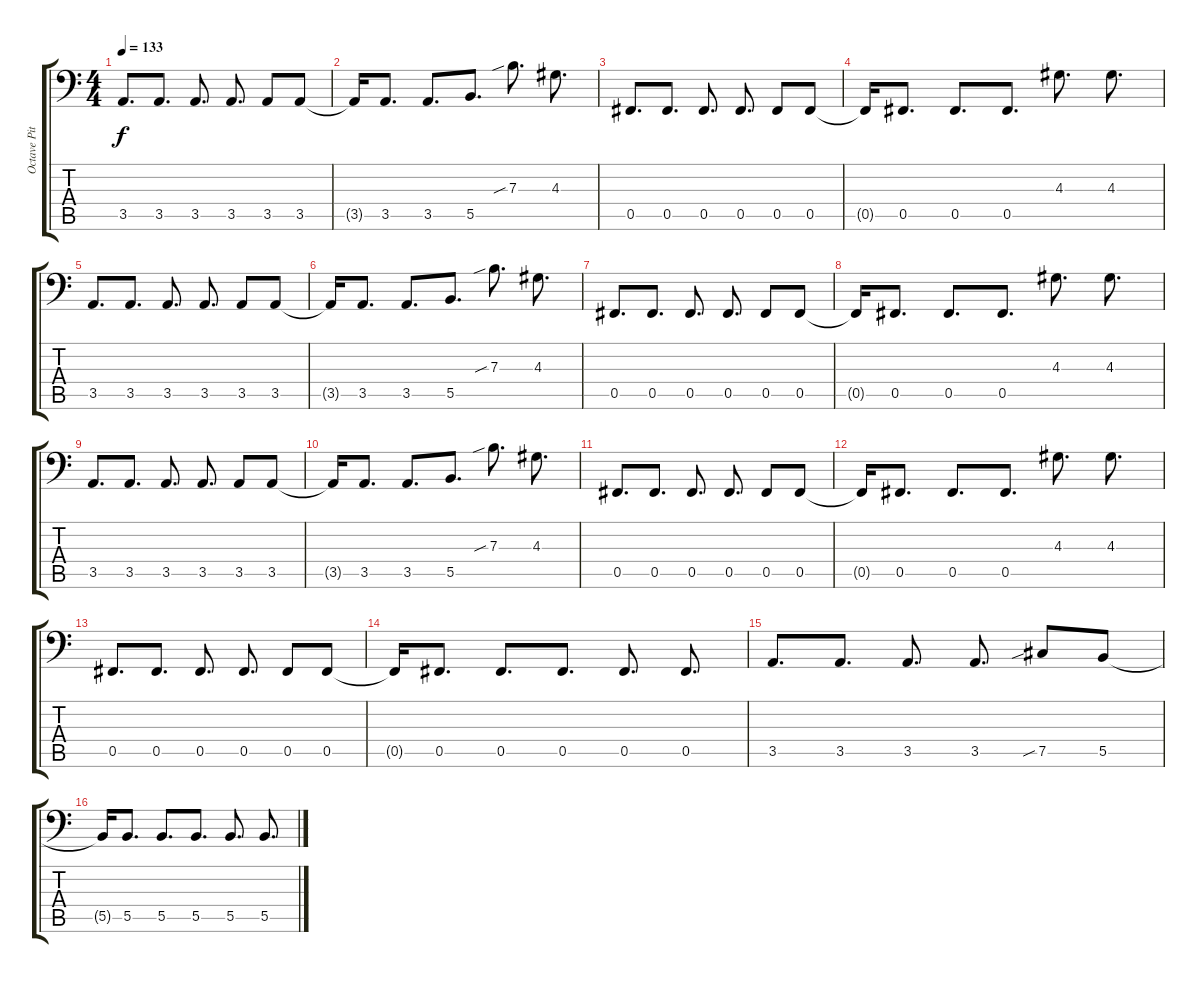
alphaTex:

\track ("Octave Pitch Shift Left" "Octave Pit") {instrument distortionguitar}
\staff {score tabs}
\tuning (Db3 Ab2 E2 B1 Gb1 B0) {hide}
\ts (4 4)
\tempo 133
\clef f4
\ks c
3.5.8{d dy f} 3.5.8{d} 3.5.8{d} 3.5.8{d} 3.5.8 3.5.8 |
3.5{t}.16 3.5.8{d} 3.5.8{d} 5.5.8{d} 7.3{sib}.8{d} 4.3.8{d} |
0.5.8{d} 0.5.8{d} 0.5.8{d} 0.5.8{d} 0.5.8 0.5.8 |
0.5{t}.16 0.5.8{d} 0.5.8{d} 0.5.8{d} 4.3.8{d} 4.3.8{d} |
3.5.8{d} 3.5.8{d} 3.5.8{d} 3.5.8{d} 3.5.8 3.5.8 |
3.5{t}.16 3.5.8{d} 3.5.8{d} 5.5.8{d} 7.3{sib}.8{d} 4.3.8{d} |
0.5.8{d} 0.5.8{d} 0.5.8{d} 0.5.8{d} 0.5.8 0.5.8 |
0.5{t}.16 0.5.8{d} 0.5.8{d} 0.5.8{d} 4.3.8{d} 4.3.8{d} |
3.5.8{d} 3.5.8{d} 3.5.8{d} 3.5.8{d} 3.5.8 3.5.8 |
3.5{t}.16 3.5.8{d} 3.5.8{d} 5.5.8{d} 7.3{sib}.8{d} 4.3.8{d} |
0.5.8{d} 0.5.8{d} 0.5.8{d} 0.5.8{d} 0.5.8 0.5.8 |
0.5{t}.16 0.5.8{d} 0.5.8{d} 0.5.8{d} 4.3.8{d} 4.3.8{d} |
0.5.8{d} 0.5.8{d} 0.5.8{d} 0.5.8{d} 0.5.8 0.5.8 |
0.5{t}.16 0.5.8{d} 0.5.8{d} 0.5.8{d} 0.5.8{d} 0.5.8{d} |
3.5.8{d} 3.5.8{d} 3.5.8{d} 3.5.8{d} 7.5{sib}.8 5.5.8 |
5.5{t}.16 5.5.8{d} 5.5.8{d} 5.5.8{d} 5.5.8{d} 5.5.8{d}
